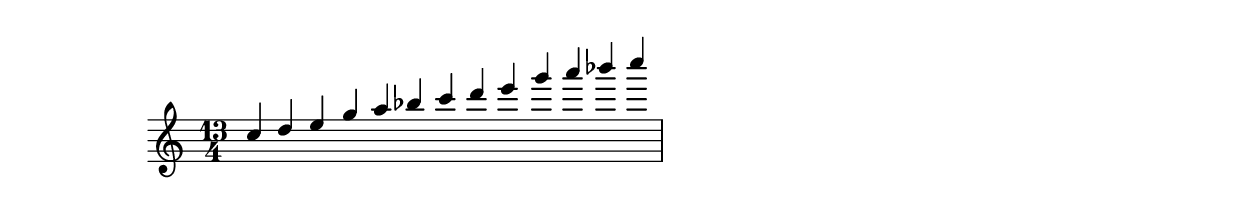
\version "2.18.2" \score { \new Staff << \new Voice { \set midiInstrument = #"piano" \voiceOne
 \key c \major \time 13/4
\override Voice.TextScript.font-size = #-4
 { c'' d'' e'' g'' a'' bes'' c''' d''' e''' g''' a''' bes''' c''''  } 
 } >> \layout { } \midi { \context { \Staff \remove "Staff_performer" }
\context { \Voice \consists "Staff_performer" } \tempo 2 = 60 } }
\paper{oddHeaderMarkup = ##f oddFooterMarkup = ##f}
